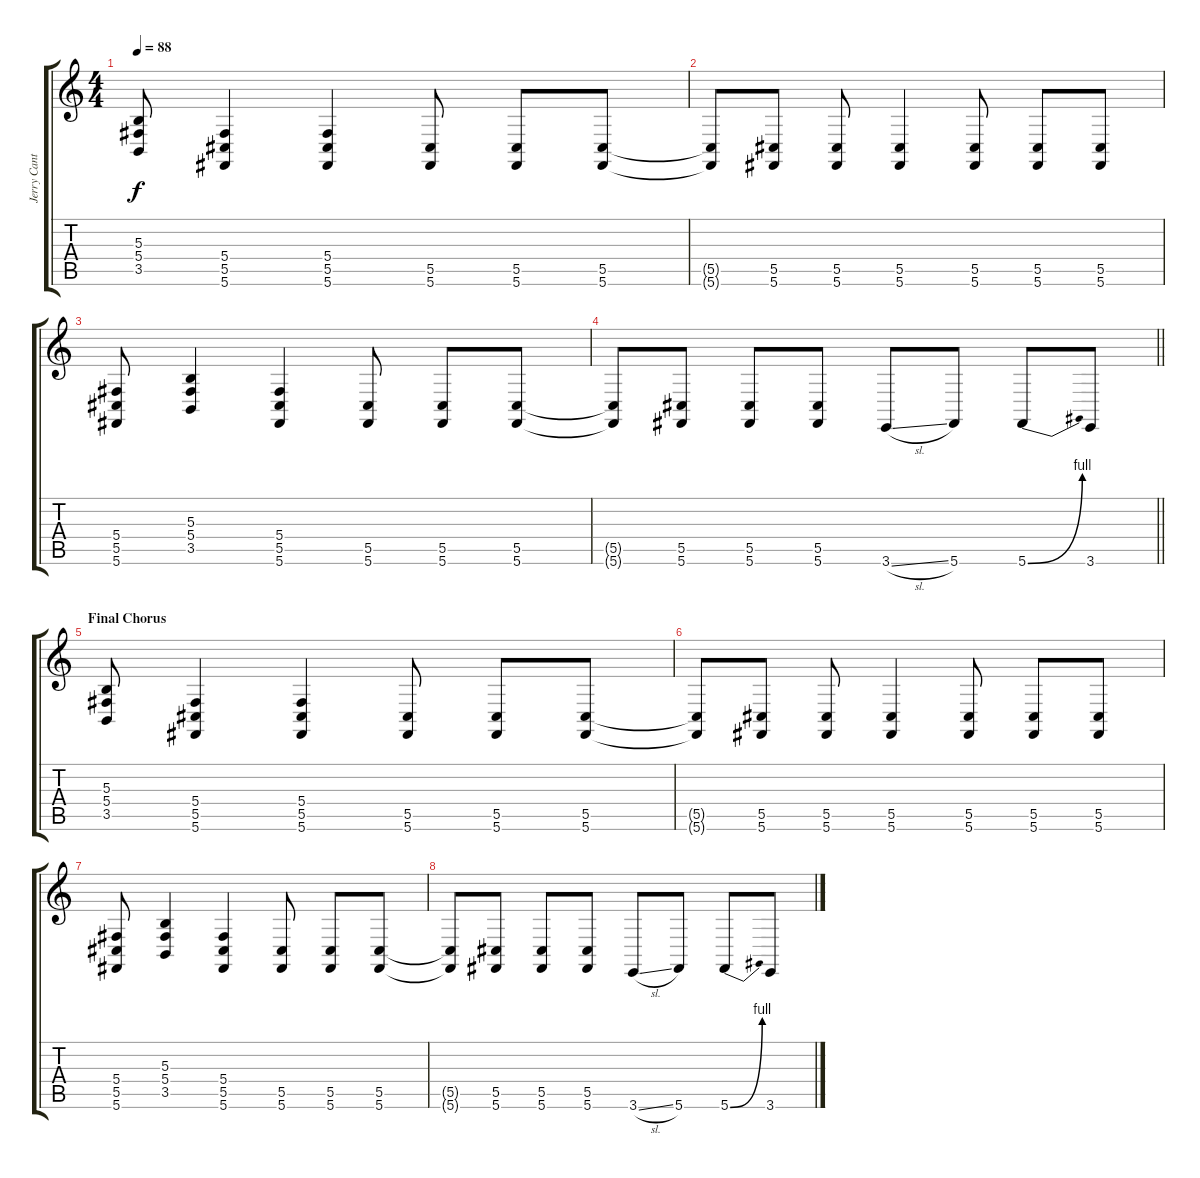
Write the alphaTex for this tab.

\track ("Jerry Cantrell I (Right)" "Jerry Cant") {instrument lead8bassandlead}
\staff {score tabs}
\tuning (Eb4 Bb3 Gb3 Db3 Ab2 Db2) {hide}
\ts (4 4)
\tempo 88
\clef g2
\ks c
(5.3 5.4 3.5).8{dy f} (5.4 5.5 5.6).4 (5.4 5.5 5.6).4 (5.5 5.6).8 (5.5 5.6).8 (5.5 5.6).8 |
(5.5{t} 5.6{t}).8 (5.5 5.6).8 (5.5 5.6).8 (5.5 5.6).4 (5.5 5.6).8 (5.5 5.6).8 (5.5 5.6).8 |
(5.4 5.5 5.6).8 (5.3 5.4 3.5).4 (5.4 5.5 5.6).4 (5.5 5.6).8 (5.5 5.6).8 (5.5 5.6).8 |
\barLineRight lightlight
(5.5{t} 5.6{t}).8 (5.5 5.6).8 (5.5 5.6).8 (5.5 5.6).8 3.6{sl}.8 5.6.8 5.6{be (bend 0 0 60 4)}.8 3.6.8 |
\section ("" "Final Chorus")
(5.3 5.4 3.5).8 (5.4 5.5 5.6).4 (5.4 5.5 5.6).4 (5.5 5.6).8 (5.5 5.6).8 (5.5 5.6).8 |
(5.5{t} 5.6{t}).8 (5.5 5.6).8 (5.5 5.6).8 (5.5 5.6).4 (5.5 5.6).8 (5.5 5.6).8 (5.5 5.6).8 |
(5.4 5.5 5.6).8 (5.3 5.4 3.5).4 (5.4 5.5 5.6).4 (5.5 5.6).8 (5.5 5.6).8 (5.5 5.6).8 |
(5.5{t} 5.6{t}).8 (5.5 5.6).8 (5.5 5.6).8 (5.5 5.6).8 3.6{sl}.8 5.6.8 5.6{be (bend 0 0 60 4)}.8 3.6.8
